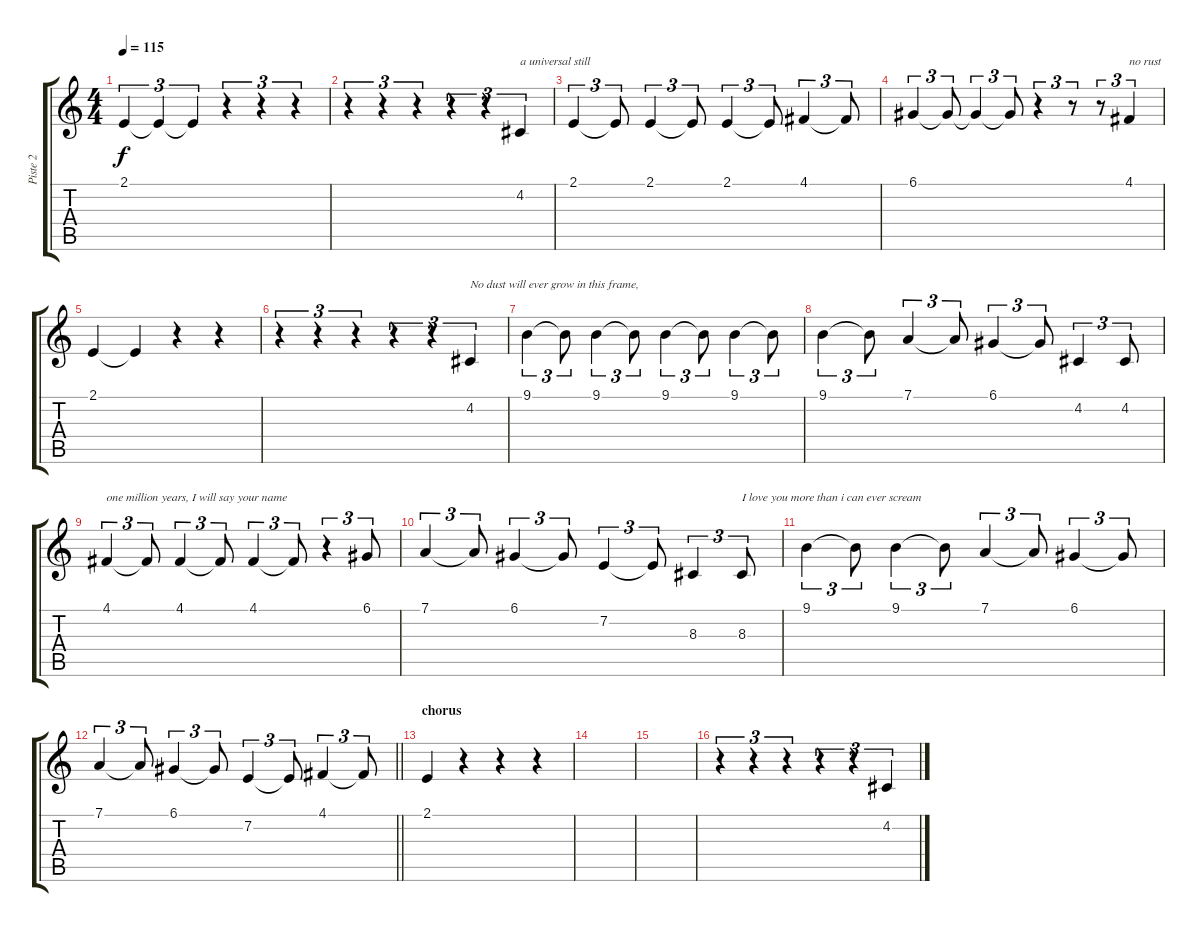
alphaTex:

\track ("Piste 2" "Piste 2") {instrument oboe}
\staff {score tabs}
\tuning (D4 A3 F3 C3 G2 C2) {hide}
\ts (4 4)
\tempo 115
\clef g2
\ks c
2.1.4{tu (3 2) dy f} 2.1{t}.4{tu (3 2)} 2.1{t}.4{tu (3 2)} r.4{tu (3 2)} r.4{tu (3 2)} r.4{tu (3 2)} |
r.4{tu (3 2)} r.4{tu (3 2)} r.4{tu (3 2)} r.4{tu (3 2)} r.4{tu (3 2)} 4.2.4{tu (3 2) txt "a universal still"} |
2.1.4{tu (3 2)} 2.1{t}.8{tu (3 2)} 2.1.4{tu (3 2)} 2.1{t}.8{tu (3 2)} 2.1.4{tu (3 2)} 2.1{t}.8{tu (3 2)} 4.1.4{tu (3 2)} 4.1{t}.8{tu (3 2)} |
6.1.4{tu (3 2)} 6.1{t}.8{tu (3 2)} 6.1{t}.4{tu (3 2)} 6.1{t}.8{tu (3 2)} r.4{tu (3 2)} r.8{tu (3 2)} r.8{tu (3 2)} 4.1.4{tu (3 2) txt "no rust"} |
2.1.4 2.1{t}.4 r.4 r.4 |
r.4{tu (3 2)} r.4{tu (3 2)} r.4{tu (3 2)} r.4{tu (3 2)} r.4{tu (3 2)} 4.2.4{tu (3 2) txt "No dust will ever grow in this frame, "} |
9.1.4{tu (3 2)} 9.1{t}.8{tu (3 2)} 9.1.4{tu (3 2)} 9.1{t}.8{tu (3 2)} 9.1.4{tu (3 2)} 9.1{t}.8{tu (3 2)} 9.1.4{tu (3 2)} 9.1{t}.8{tu (3 2)} |
9.1.4{tu (3 2)} 9.1{t}.8{tu (3 2)} 7.1.4{tu (3 2)} 7.1{t}.8{tu (3 2)} 6.1.4{tu (3 2)} 6.1{t}.8{tu (3 2)} 4.2.4{tu (3 2)} 4.2.8{tu (3 2)} |
4.1.4{tu (3 2) txt "one million years, I will say your name"} 4.1{t}.8{tu (3 2)} 4.1.4{tu (3 2)} 4.1{t}.8{tu (3 2)} 4.1.4{tu (3 2)} 4.1{t}.8{tu (3 2)} r.4{tu (3 2)} 6.1.8{tu (3 2)} |
7.1.4{tu (3 2)} 7.1{t}.8{tu (3 2)} 6.1.4{tu (3 2)} 6.1{t}.8{tu (3 2)} 7.2.4{tu (3 2)} 7.2{t}.8{tu (3 2)} 8.3.4{tu (3 2)} 8.3.8{tu (3 2) txt "I love you more than i can ever scream"} |
9.1.4{tu (3 2)} 9.1{t}.8{tu (3 2)} 9.1.4{tu (3 2)} 9.1{t}.8{tu (3 2)} 7.1.4{tu (3 2)} 7.1{t}.8{tu (3 2)} 6.1.4{tu (3 2)} 6.1{t}.8{tu (3 2)} |
\barLineRight lightlight
7.1.4{tu (3 2)} 7.1{t}.8{tu (3 2)} 6.1.4{tu (3 2)} 6.1{t}.8{tu (3 2)} 7.2.4{tu (3 2)} 7.2{t}.8{tu (3 2)} 4.1.4{tu (3 2)} 4.1{t}.8{tu (3 2)} |
\section ("" "chorus")
2.1.4 r.4 r.4 r.4 |
|
|
r.4{tu (3 2)} r.4{tu (3 2)} r.4{tu (3 2)} r.4{tu (3 2)} r.4{tu (3 2)} 4.2.4{tu (3 2)}
